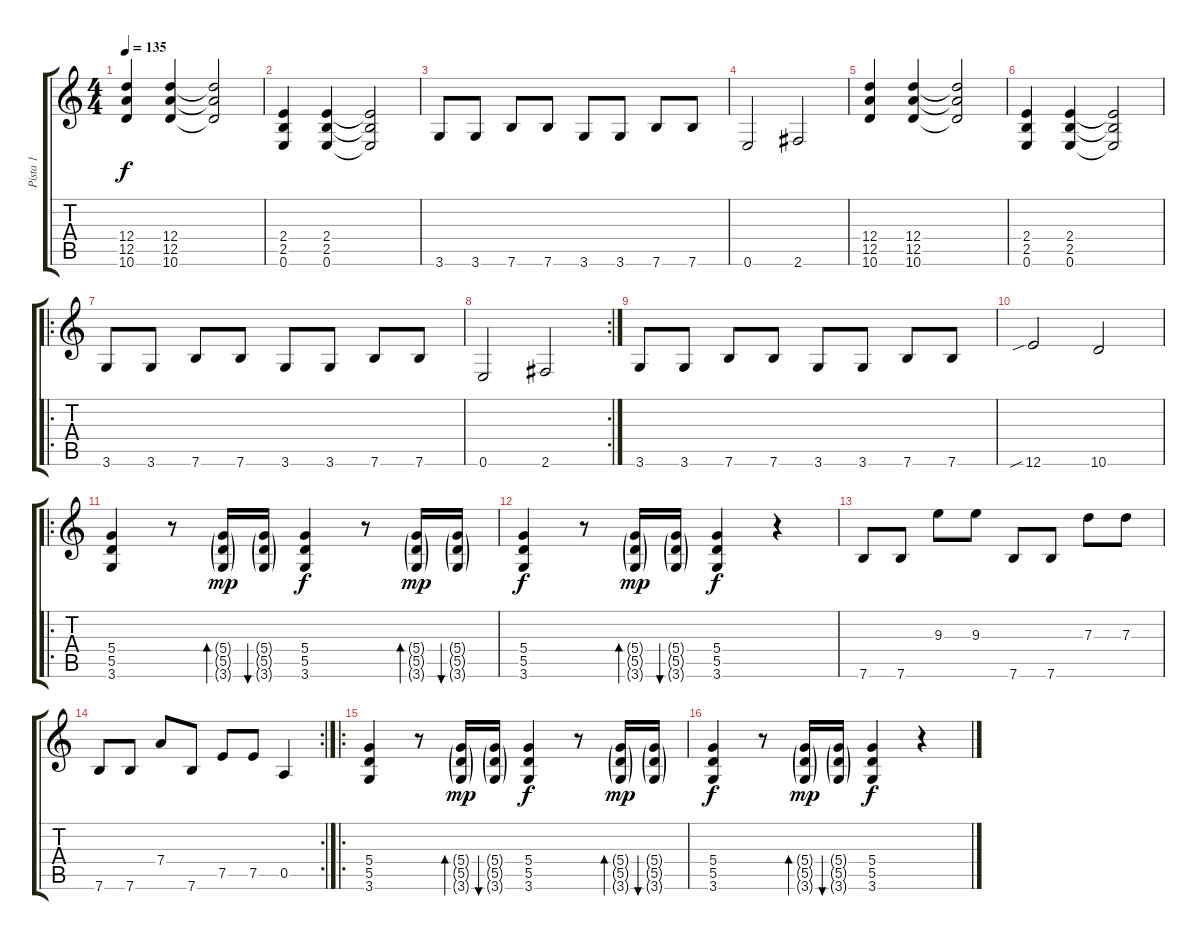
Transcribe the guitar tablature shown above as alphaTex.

\track ("Pista 1" "Pista 1") {instrument overdrivenguitar}
\staff {score tabs}
\tuning (E4 B3 G3 D3 A2 E2) {hide}
\ts (4 4)
\tempo 135
\clef g2
\ks c
(12.4 12.5 10.6).4{dy f} (12.4 12.5 10.6).4 (12.4{t} 12.5{t} 10.6{t}).2 |
(2.4 2.5 0.6).4 (2.4 2.5 0.6).4 (2.4{t} 2.5{t} 0.6{t}).2 |
3.6.8 3.6.8 7.6.8 7.6.8 3.6.8 3.6.8 7.6.8 7.6.8 |
0.6.2 2.6.2 |
(12.4 12.5 10.6).4 (12.4 12.5 10.6).4 (12.4{t} 12.5{t} 10.6{t}).2 |
(2.4 2.5 0.6).4 (2.4 2.5 0.6).4 (2.4{t} 2.5{t} 0.6{t}).2 |
\ro
3.6.8 3.6.8 7.6.8 7.6.8 3.6.8 3.6.8 7.6.8 7.6.8 |
\rc 2
0.6.2 2.6.2 |
3.6.8 3.6.8 7.6.8 7.6.8 3.6.8 3.6.8 7.6.8 7.6.8 |
12.6{sib}.2 10.6.2 |
\ro
(5.4 5.5 3.6).4 r.8 (5.4{g} 5.5{g} 3.6{g}).16{bd 480 dy mp} (5.4{g} 5.5{g} 3.6{g}).16{bu 480} (5.4 5.5 3.6).4{dy f} r.8 (5.4{g} 5.5{g} 3.6{g}).16{bd 480 dy mp} (5.4{g} 5.5{g} 3.6{g}).16{bu 480} |
(5.4 5.5 3.6).4{dy f} r.8 (5.4{g} 5.5{g} 3.6{g}).16{bd 480 dy mp} (5.4{g} 5.5{g} 3.6{g}).16{bu 480} (5.4 5.5 3.6).4{dy f} r.4 |
7.6.8 7.6.8 9.3.8 9.3.8 7.6.8 7.6.8 7.3.8 7.3.8 |
\rc 2
7.6.8 7.6.8 7.4.8 7.6.8 7.5.8 7.5.8 0.5.4 |
\ro
(5.4 5.5 3.6).4 r.8 (5.4{g} 5.5{g} 3.6{g}).16{bd 480 dy mp} (5.4{g} 5.5{g} 3.6{g}).16{bu 480} (5.4 5.5 3.6).4{dy f} r.8 (5.4{g} 5.5{g} 3.6{g}).16{bd 480 dy mp} (5.4{g} 5.5{g} 3.6{g}).16{bu 480} |
(5.4 5.5 3.6).4{dy f} r.8 (5.4{g} 5.5{g} 3.6{g}).16{bd 480 dy mp} (5.4{g} 5.5{g} 3.6{g}).16{bu 480} (5.4 5.5 3.6).4{dy f} r.4
